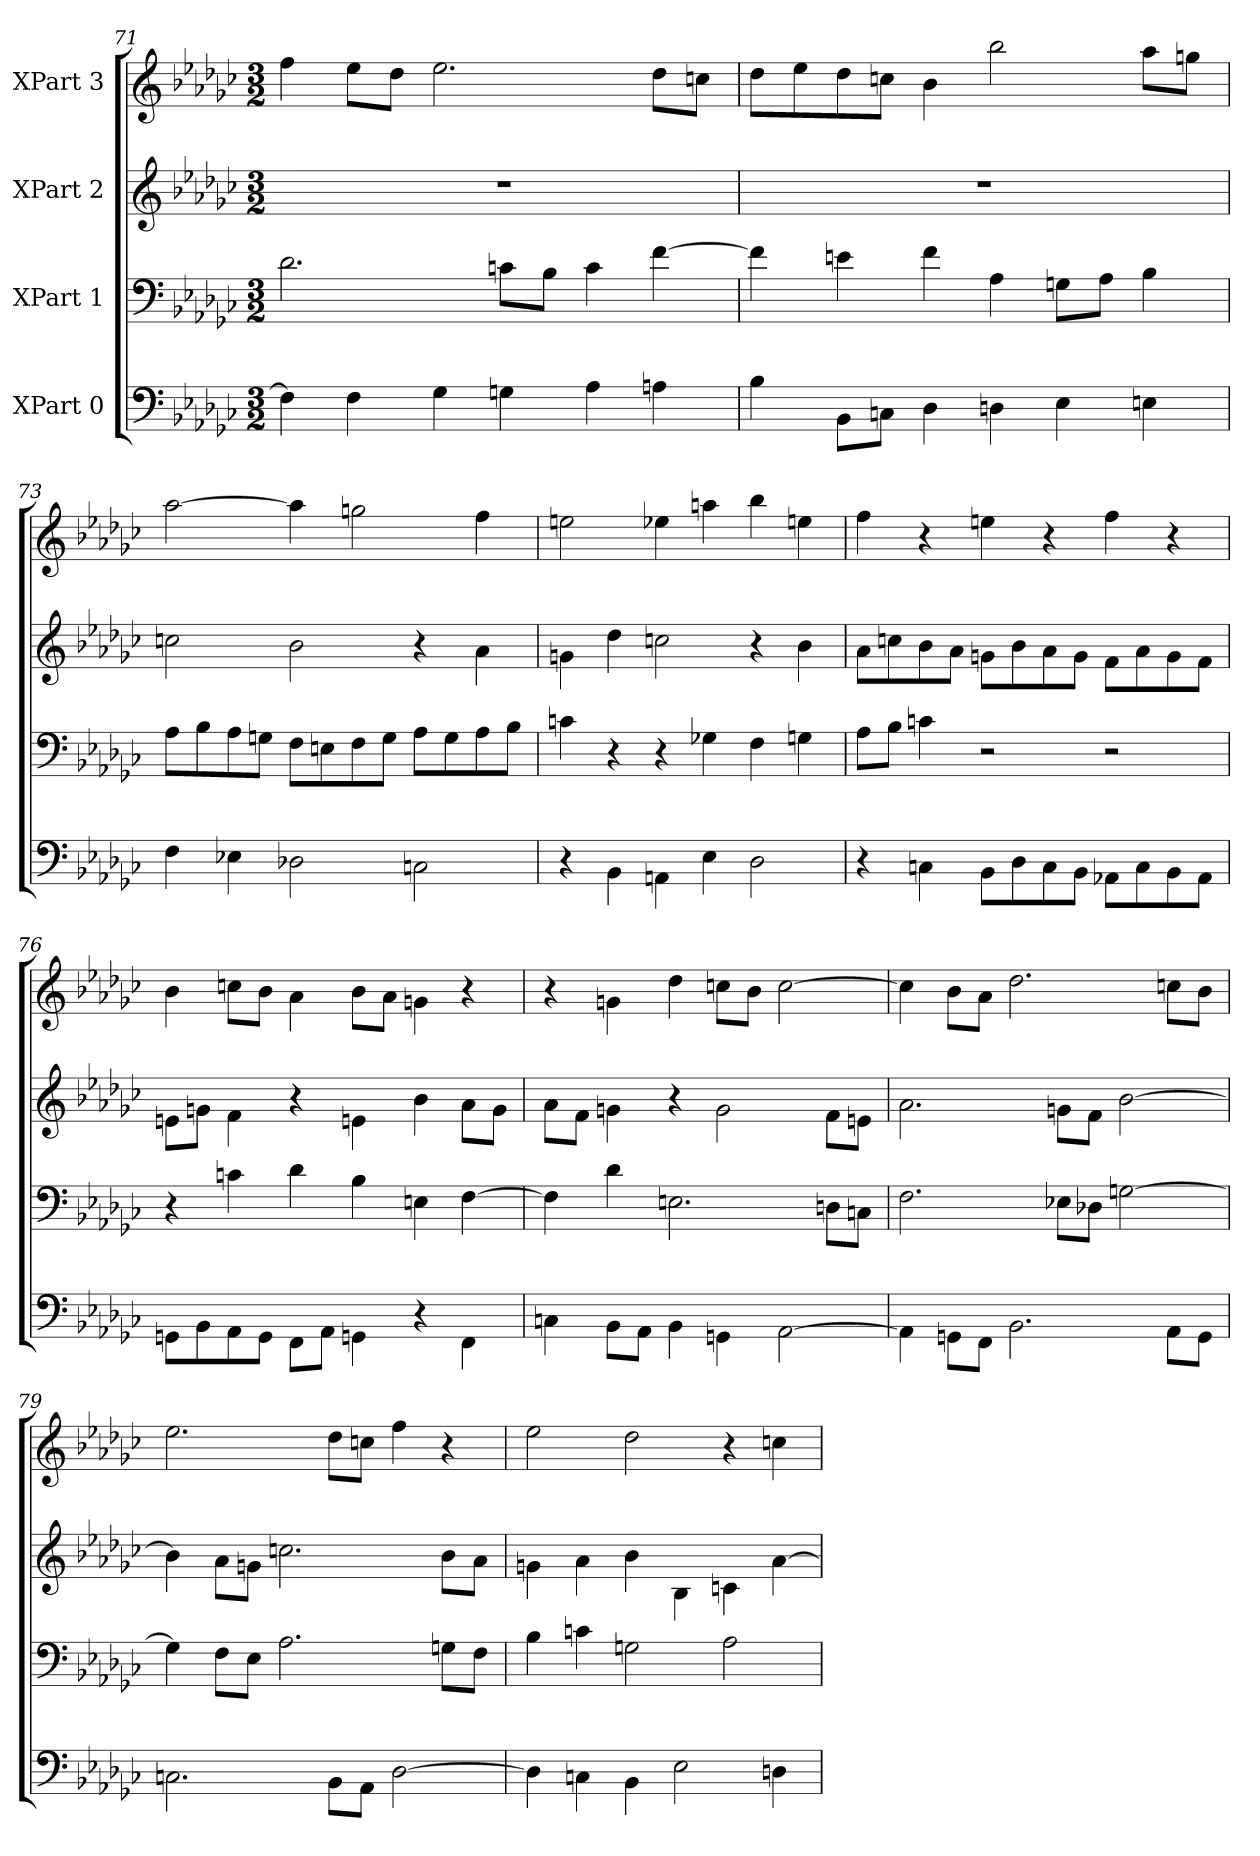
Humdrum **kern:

**kern	**kern	**kern	**kern
*part4	*part3	*part2	*part1
*staff4	*staff3	*staff2	*staff1
*I"XPart 0	*I"XPart 1	*I"XPart 2	*I"XPart 3
*clefF4	*clefF4	*clefG2	*clefG2
*k[b-e-a-d-g-c-]	*k[b-e-a-d-g-c-]	*k[b-e-a-d-g-c-]	*k[b-e-a-d-g-c-]
*M3/2	*M3/2	*M3/2	*M3/2
=71	=71	=71	=71
4F\]	2.d-\	1.r	4ff\
4F\	.	.	8ee-\L
.	.	.	8dd-\J
4G-\	.	.	2.ee-\
4Gn\	8cn\L	.	.
.	8B-\J	.	.
4A-\	4c\	.	.
4An\	[4f\	.	8dd-\L
.	.	.	8ccn\J
=72	=72	=72	=72
4B-\	4f\]	1.r	8dd-\L
.	.	.	8ee-\
8BB-\L	4en\	.	8dd-\
8Cn\J	.	.	8ccn\J
4D-\	4f\	.	4b-\
4Dn\	4A-\	.	2bb-\
4E-\	8Gn\L	.	.
.	8A-\J	.	.
4En\	4B-\	.	8aa-\L
.	.	.	8ggn\J
=73	=73	=73	=73
4F\	8A-\L	2ccn\	[2aa-\
.	8B-\	.	.
4E-X\	8A-\	.	.
.	8Gn\J	.	.
2D-X\	8F\L	2b-\	4aa-\]
.	8En\	.	.
.	8F\	.	2ggn\
.	8G\J	.	.
2Cn\	8A-\L	4r	.
.	8G\	.	.
.	8A-\	4a-\	4ff\
.	8B-\J	.	.
=74	=74	=74	=74
4r	4cn\	4gn\	2een\
4BB-\	4r	4dd-\	.
4AAn\	4r	2ccn\	4ee-X\
4E-\	4G-X\	.	4aan\
2D-\	4F\	4r	4bb-\
.	4Gn\	4b-\	4een\
=75	=75	=75	=75
4r	8A-\L	8a-\L	4ff\
.	8B-\J	8ccn\	.
4Cn\	4cn\	8b-\	4r
.	.	8a-\J	.
8BB-\L	2r	8gn\L	4een\
8D-\	.	8b-\	.
8C\	.	8a-\	4r
8BB-\J	.	8g\J	.
8AA-X\L	2r	8f\L	4ff\
8C\	.	8a-\	.
8BB-\	.	8g\	4r
8AA-\J	.	8f\J	.
=76	=76	=76	=76
8GGn\L	4r	8en\L	4b-\
8BB-\	.	8gn\J	.
8AA-\	4cn\	4f\	8ccn\L
8GG\J	.	.	8b-\J
8FF\L	4d-\	4r	4a-\
8AA-\J	.	.	.
4GGn\	4B-\	4en\	8b-\L
.	.	.	8a-\J
4r	4En\	4b-\	4gn\
4FF\	[4F\	8a-\L	4r
.	.	8g\J	.
=77	=77	=77	=77
4Cn\	4F\]	8a-\L	4r
.	.	8f\J	.
8BB-\L	4d-\	4gn\	4gn\
8AA-\J	.	.	.
4BB-\	2.En\	4r	4dd-\
4GGn\	.	2g\	8ccn\L
.	.	.	8b-\J
[2AA-\	.	.	[2cc\
.	8Dn\L	8f\L	.
.	8Cn\J	8en\J	.
=78	=78	=78	=78
4AA-\]	2.F\	2.a-\	4ccn\]
8GGn\L	.	.	8b-\L
8FF\J	.	.	8a-\J
2.BB-\	.	.	2.dd-\
.	8E-X\L	8gn\L	.
.	8D-X\J	8f\J	.
.	[2Gn\	[2b-\	.
8AA-\L	.	.	8cc\L
8GG\J	.	.	8b-\J
=79	=79	=79	=79
2.Cn\	4Gn\]	4b-\]	2.ee-\
.	8F\L	8a-\L	.
.	8E-\J	8gn\J	.
.	2.A-\	2.ccn\	.
8BB-\L	.	.	8dd-\L
8AA-\J	.	.	8ccn\J
[2D-\	.	.	4ff\
.	8Gn\L	8b-\L	4r
.	8F\J	8a-\J	.
=80	=80	=80	=80
4D-\]	4B-\	4gn\	2ee-\
4Cn\	4cn\	4a-\	.
4BB-\	2Gn\	4b-\	2dd-\
2E-\	.	4B-\	.
.	2A-\	4cn\	4r
4Dn\	.	[4a-\	4ccn\
=	=	=	=
*-	*-	*-	*-
